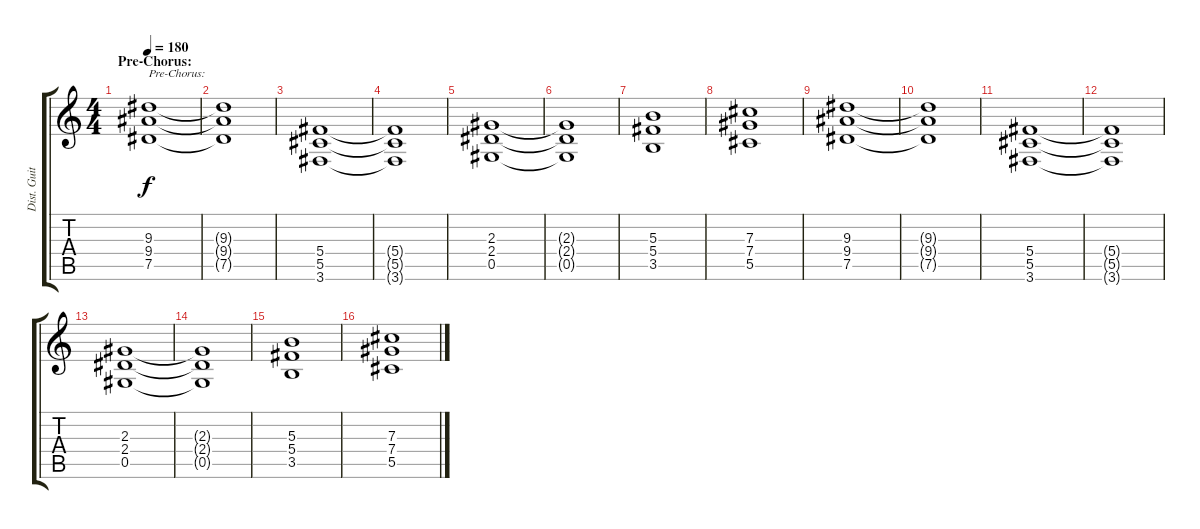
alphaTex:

\track ("Dist. Guitar 2" "Dist. Guit") {instrument distortionguitar}
\staff {score tabs}
\tuning (Eb4 Bb3 Gb3 Db3 Ab2 Eb2) {hide}
\ts (4 4)
\section ("" "Pre-Chorus:")
\tempo 180
\clef g2
\ks c
(9.3 9.4 7.5).1{txt "Pre-Chorus:" dy f} |
(9.3{t} 9.4{t} 7.5{t}).1 |
(5.4 5.5 3.6).1 |
(5.4{t} 5.5{t} 3.6{t}).1 |
(2.3 2.4 0.5).1 |
(2.3{t} 2.4{t} 0.5{t}).1 |
(5.3 5.4 3.5).1 |
(7.3 7.4 5.5).1 |
(9.3 9.4 7.5).1 |
(9.3{t} 9.4{t} 7.5{t}).1 |
(5.4 5.5 3.6).1 |
(5.4{t} 5.5{t} 3.6{t}).1 |
(2.3 2.4 0.5).1 |
(2.3{t} 2.4{t} 0.5{t}).1 |
(5.3 5.4 3.5).1 |
(7.3 7.4 5.5).1
